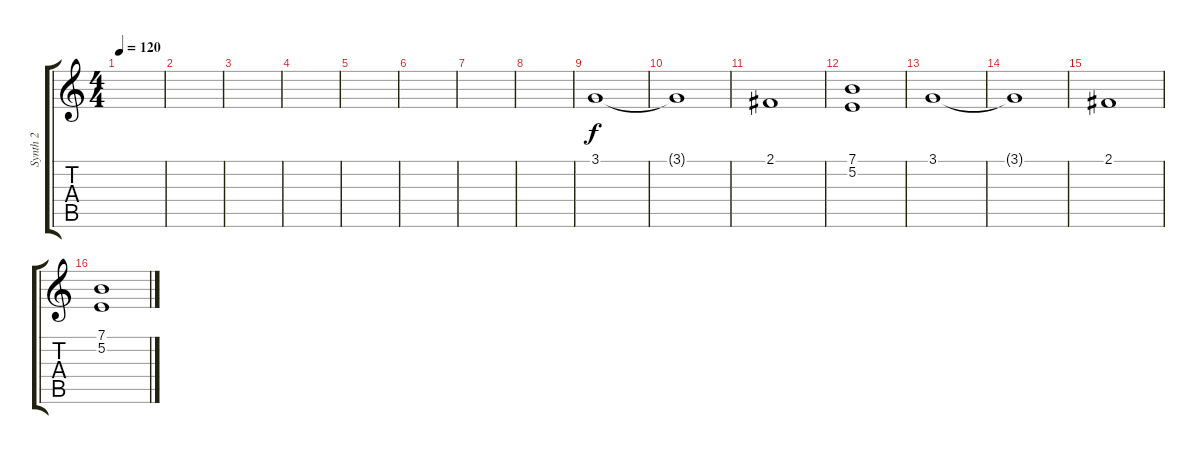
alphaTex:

\track ("Synth 2" "Synth 2") {instrument choiraahs}
\staff {score tabs}
\tuning (E4 B3 G3 D3 A2 E2) {hide}
\ts (4 4)
\tempo 120
\clef g2
\ks c
|
|
|
|
|
|
|
|
3.1.1 |
3.1{t}.1 |
2.1.1 |
(7.1 5.2).1 |
3.1.1 |
3.1{t}.1 |
2.1.1 |
(7.1 5.2).1
